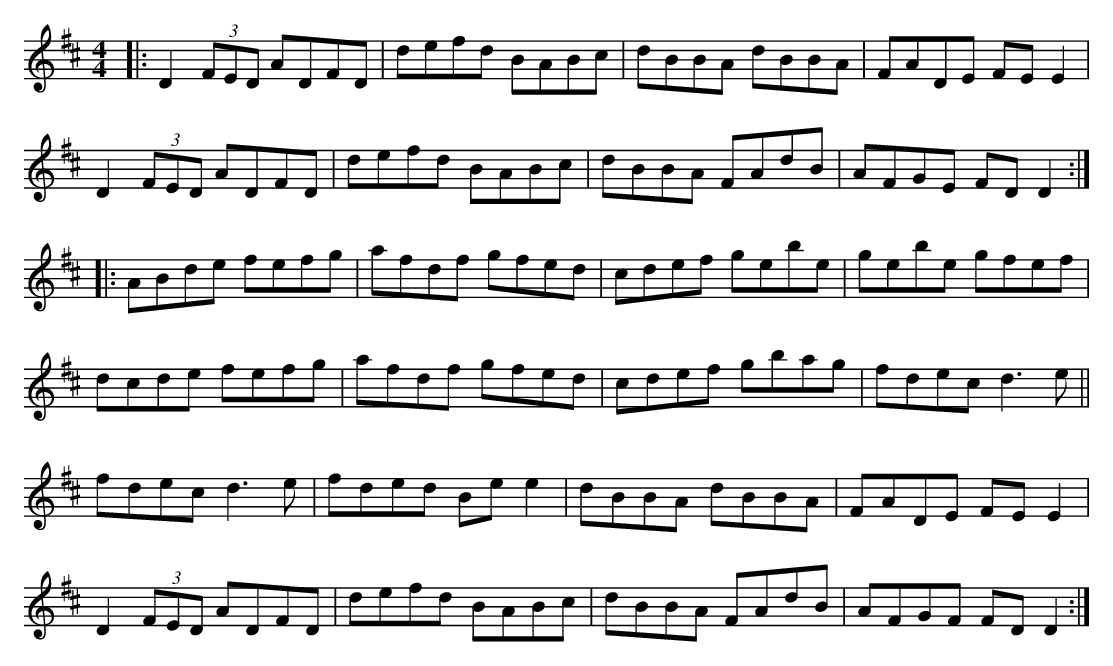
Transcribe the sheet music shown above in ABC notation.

X:1
M:4/4
K:D
|:D2 (3FED ADFD|defd BABc|dBBA dBBA|FADE FE E2|
D2 (3FED ADFD|defd BABc|dBBA FAdB|AFGE FD D2:|
|:ABde fefg|afdf gfed|cdef gebe|gebe gfef|
dcde fefg|afdf gfed|cdef gbag|fdec d3 e||
fdec d3 e|fded Be e2|dBBA dBBA|FADE FE E2|
D2 (3FED ADFD|defd BABc|dBBA FAdB|AFGF FD D2:|
